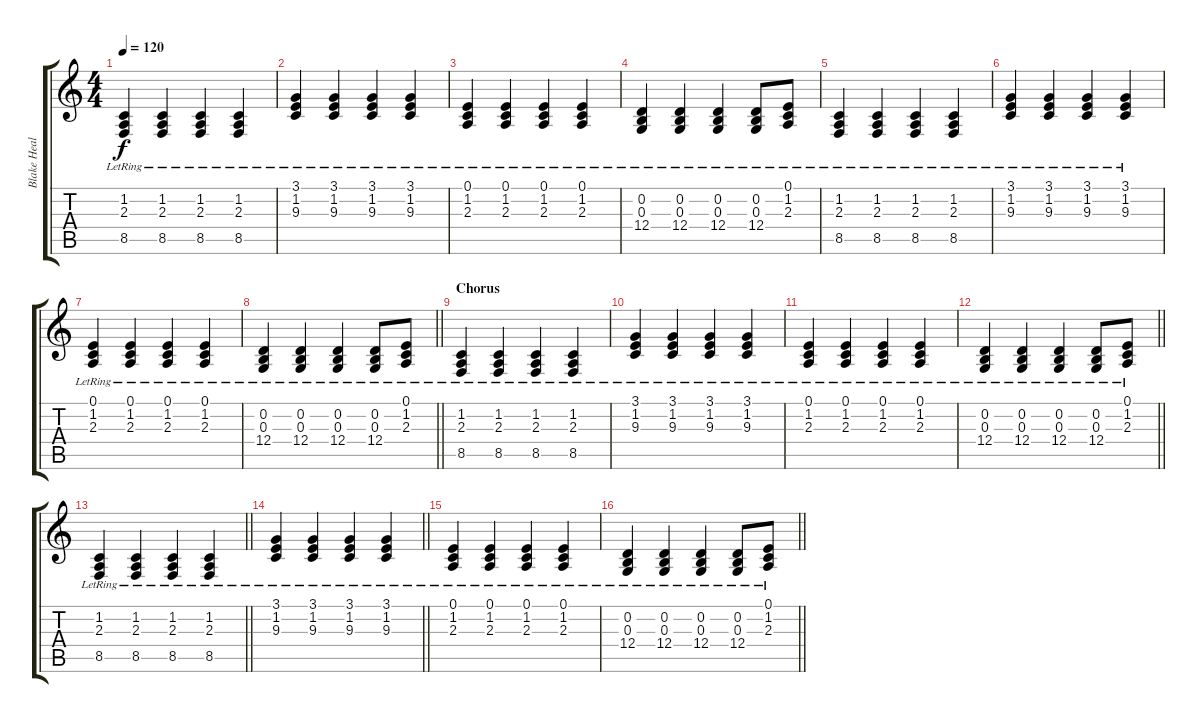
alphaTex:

\track ("Blake Healy (Piano)" "Blake Heal") {instrument acousticgrandpiano}
\staff {score tabs}
\tuning (E4 B3 G3 D3 A2 E2) {hide}
\ts (4 4)
\tempo 120
\clef g2
\ks c
(1.2{lr} 2.3{lr} 8.5{lr}).4{dy f} (1.2{lr} 2.3{lr} 8.5{lr}).4 (1.2{lr} 2.3{lr} 8.5{lr}).4 (1.2{lr} 2.3{lr} 8.5{lr}).4 |
(3.1{lr} 1.2{lr} 9.3{lr}).4 (3.1{lr} 1.2{lr} 9.3{lr}).4 (3.1{lr} 1.2{lr} 9.3{lr}).4 (3.1{lr} 1.2{lr} 9.3{lr}).4 |
(0.1{lr} 1.2{lr} 2.3{lr}).4 (0.1{lr} 1.2{lr} 2.3{lr}).4 (0.1{lr} 1.2{lr} 2.3{lr}).4 (0.1{lr} 1.2{lr} 2.3{lr}).4 |
(0.2{lr} 0.3{lr} 12.4{lr}).4 (0.2{lr} 0.3{lr} 12.4{lr}).4 (0.2{lr} 0.3{lr} 12.4{lr}).4 (0.2{lr} 0.3{lr} 12.4{lr}).8 (0.1{lr} 1.2{lr} 2.3{lr}).8 |
(1.2{lr} 2.3{lr} 8.5{lr}).4 (1.2{lr} 2.3{lr} 8.5{lr}).4 (1.2{lr} 2.3{lr} 8.5{lr}).4 (1.2{lr} 2.3{lr} 8.5{lr}).4 |
(3.1{lr} 1.2{lr} 9.3{lr}).4 (3.1{lr} 1.2{lr} 9.3{lr}).4 (3.1{lr} 1.2{lr} 9.3{lr}).4 (3.1{lr} 1.2{lr} 9.3{lr}).4 |
(0.1{lr} 1.2{lr} 2.3{lr}).4 (0.1{lr} 1.2{lr} 2.3{lr}).4 (0.1{lr} 1.2{lr} 2.3{lr}).4 (0.1{lr} 1.2{lr} 2.3{lr}).4 |
\barLineRight lightlight
(0.2{lr} 0.3{lr} 12.4{lr}).4 (0.2{lr} 0.3{lr} 12.4{lr}).4 (0.2{lr} 0.3{lr} 12.4{lr}).4 (0.2{lr} 0.3{lr} 12.4{lr}).8 (0.1{lr} 1.2{lr} 2.3{lr}).8 |
\section ("" "Chorus")
(1.2{lr} 2.3{lr} 8.5{lr}).4 (1.2{lr} 2.3{lr} 8.5{lr}).4 (1.2{lr} 2.3{lr} 8.5{lr}).4 (1.2{lr} 2.3{lr} 8.5{lr}).4 |
(3.1{lr} 1.2{lr} 9.3{lr}).4 (3.1{lr} 1.2{lr} 9.3{lr}).4 (3.1{lr} 1.2{lr} 9.3{lr}).4 (3.1{lr} 1.2{lr} 9.3{lr}).4 |
(0.1{lr} 1.2{lr} 2.3{lr}).4 (0.1{lr} 1.2{lr} 2.3{lr}).4 (0.1{lr} 1.2{lr} 2.3{lr}).4 (0.1{lr} 1.2{lr} 2.3{lr}).4 |
\barLineRight lightlight
(0.2{lr} 0.3{lr} 12.4{lr}).4 (0.2{lr} 0.3{lr} 12.4{lr}).4 (0.2{lr} 0.3{lr} 12.4{lr}).4 (0.2{lr} 0.3{lr} 12.4{lr}).8 (0.1{lr} 1.2{lr} 2.3{lr}).8 |
\barLineRight lightlight
(1.2{lr} 2.3{lr} 8.5{lr}).4 (1.2{lr} 2.3{lr} 8.5{lr}).4 (1.2{lr} 2.3{lr} 8.5{lr}).4 (1.2{lr} 2.3{lr} 8.5{lr}).4 |
\barLineRight lightlight
(3.1{lr} 1.2{lr} 9.3{lr}).4 (3.1{lr} 1.2{lr} 9.3{lr}).4 (3.1{lr} 1.2{lr} 9.3{lr}).4 (3.1{lr} 1.2{lr} 9.3{lr}).4 |
(0.1{lr} 1.2{lr} 2.3{lr}).4 (0.1{lr} 1.2{lr} 2.3{lr}).4 (0.1{lr} 1.2{lr} 2.3{lr}).4 (0.1{lr} 1.2{lr} 2.3{lr}).4 |
\barLineRight lightlight
(0.2{lr} 0.3{lr} 12.4{lr}).4 (0.2{lr} 0.3{lr} 12.4{lr}).4 (0.2{lr} 0.3{lr} 12.4{lr}).4 (0.2{lr} 0.3{lr} 12.4{lr}).8 (0.1{lr} 1.2{lr} 2.3{lr}).8
